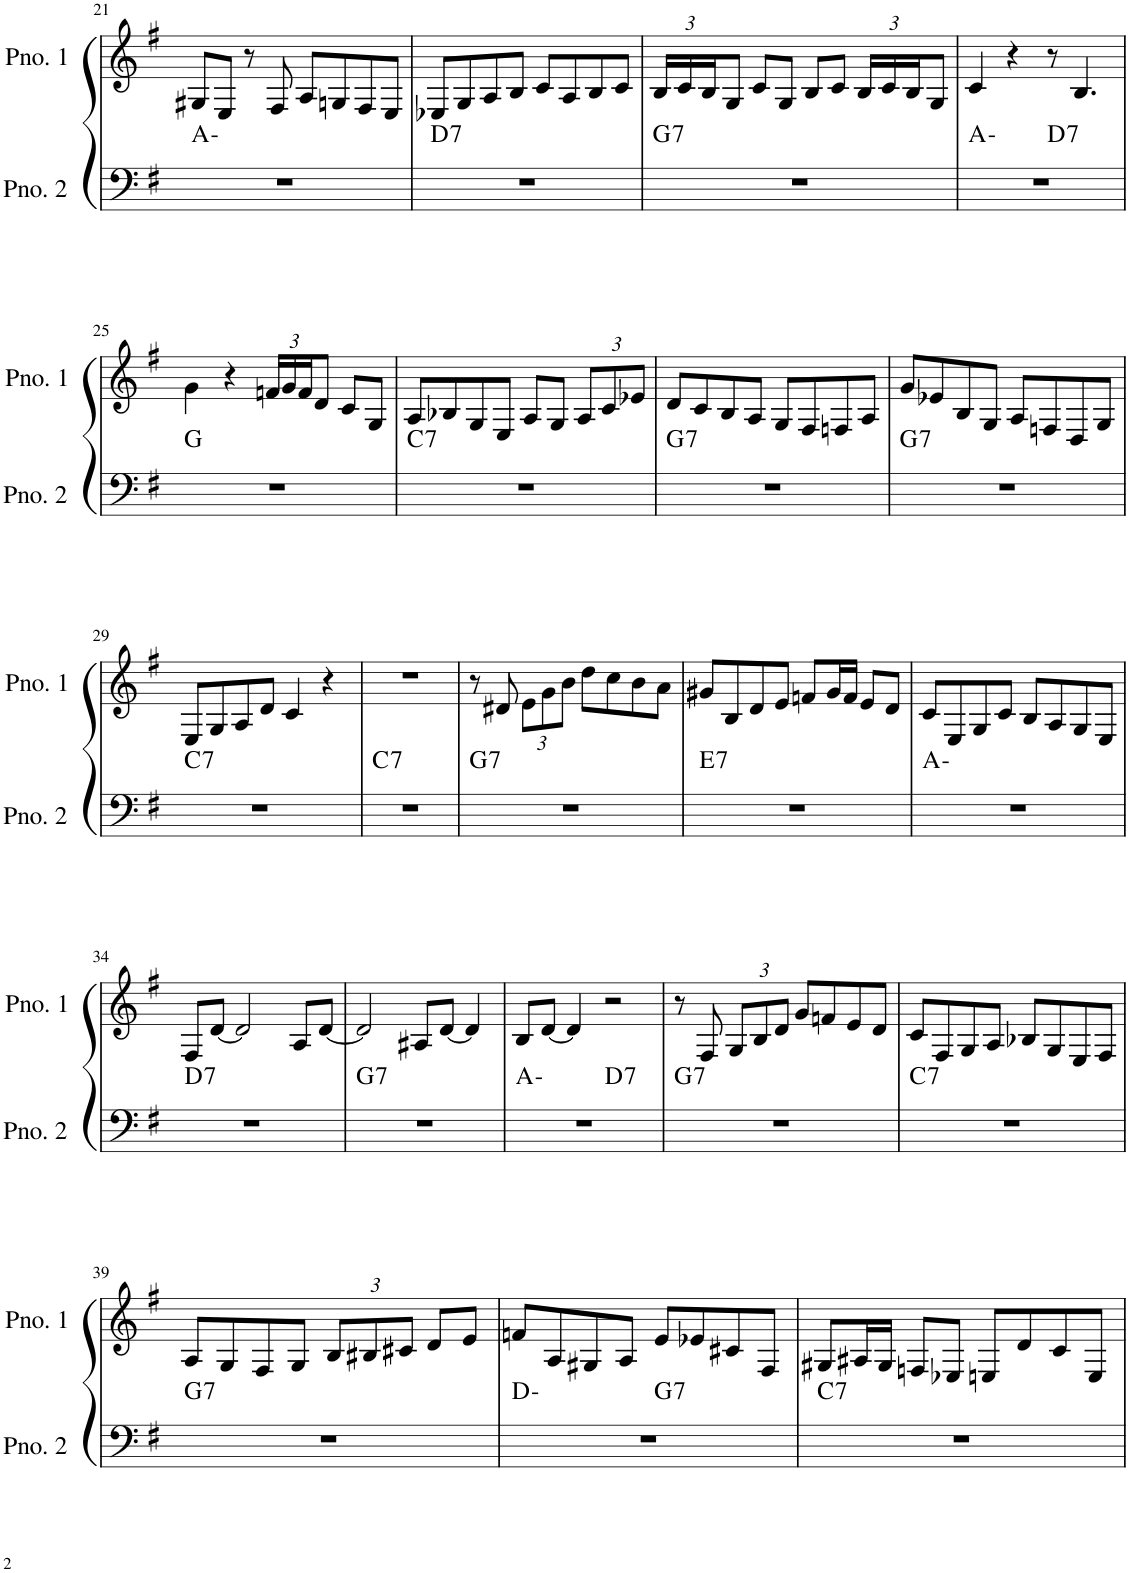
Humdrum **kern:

**kern	**harte	**kern
*part2	*part2	*part1
*staff2	*	*staff1
*I"ピアノ 2	*	*I"ピアノ 1
!!LO:PB:g=z
*clefF4	*	*clefG2
*k[f#]	*	*k[f#]
*M4/4	*	*M4/4
=21	=21	=21
1r	A:min	8G#X/L
.	.	8E/J
.	.	8r
.	.	8F#/
.	.	8A/L
.	.	8Gn/
.	.	8F#/
.	.	8E/J
=22	=22	=22
!	!LO:H:kt=7	!
1r	D:7	8E-X/L
.	.	8G/
.	.	8A/
.	.	8B/J
.	.	8c/L
.	.	8A/
.	.	8B/
.	.	8c/J
=23	=23	=23
*	*	*Xbrackettup
!	!LO:H:kt=7	!
1r	G:7	24B/LL
.	.	24c/
.	.	24B/J
.	.	8G/J
.	.	8c/L
.	.	8G/J
.	.	8B/L
.	.	8c/J
.	.	24B/LL
.	.	24c/
.	.	24B/J
.	.	8G/J
=24	=24	=24
*^	*	*
1r	2ryy	A:min	4c/
.	.	.	4r
!	!	!LO:H:kt=7	!
.	2ryy	D:7	8r
.	.	.	4.B/
*v	*v	*	*
!!LO:LB:g=z
=25	=25	=25
1r	G:maj	4g\
.	.	4r
.	.	24fn/LL
.	.	24g/
.	.	24f/J
.	.	8d/J
.	.	8c/L
.	.	8G/J
=26	=26	=26
!	!LO:H:kt=7	!
1r	C:7	8A/L
.	.	8B-X/
.	.	8G/
.	.	8E/J
.	.	8A/L
.	.	8G/J
.	.	12A/L
.	.	12c/
.	.	12e-X/J
=27	=27	=27
!	!LO:H:kt=7	!
1r	G:7	8d/L
.	.	8c/
.	.	8B/
.	.	8A/J
.	.	8G/L
.	.	8F#/
.	.	8Fn/
.	.	8A/J
=28	=28	=28
!	!LO:H:kt=7	!
1r	G:7	8g/L
.	.	8e-X/
.	.	8B/
.	.	8G/J
.	.	8A/L
.	.	8Fn/
.	.	8D/
.	.	8G/J
!!LO:LB:g=z
=29	=29	=29
!	!LO:H:kt=7	!
1r	C:7	8E/L
.	.	8G/
.	.	8A/
.	.	8d/J
.	.	4c/
.	.	4r
=30	=30	=30
!	!LO:H:kt=7	!
1r	C:7	1r
=31	=31	=31
!	!LO:H:kt=7	!
1r	G:7	8r
.	.	8d#X/
.	.	12e\L
.	.	12g\
.	.	12b\J
.	.	8dd\L
.	.	8cc\
.	.	8b\
.	.	8a\J
=32	=32	=32
!	!LO:H:kt=7	!
1r	E:7	8g#X/L
.	.	8B/
.	.	8d/
.	.	8e/J
.	.	8fn/L
.	.	16g#/L
.	.	16f/JJ
.	.	8e/L
.	.	8d/J
=33	=33	=33
1r	A:min	8c/L
.	.	8E/
.	.	8G/
.	.	8c/J
.	.	8B/L
.	.	8A/
.	.	8G/
.	.	8E/J
!!LO:LB:g=z
=34	=34	=34
!	!LO:H:kt=7	!
1r	D:7	8F#/L
.	.	[8d/J
.	.	2d/]
.	.	8A/L
.	.	[8d/J
=35	=35	=35
!	!LO:H:kt=7	!
1r	G:7	2d/]
.	.	8A#X/L
.	.	[8d/J
.	.	4d/]
=36	=36	=36
*^	*	*
1r	2ryy	A:min	8B/L
.	.	.	[8d/J
.	.	.	4d/]
!	!	!LO:H:kt=7	!
.	2ryy	D:7	2r
=37	=37	=37	=37
!	!	!LO:H:kt=7	!
*v	*v	*	*
1r	G:7	8r
.	.	8F#/
.	.	12G/L
.	.	12B/
.	.	12d/J
.	.	8g/L
.	.	8fn/
.	.	8e/
.	.	8d/J
=38	=38	=38
!	!LO:H:kt=7	!
1r	C:7	8c/L
.	.	8F#/
.	.	8G/
.	.	8A/J
.	.	8B-X/L
.	.	8G/
.	.	8E/
.	.	8F#/J
!!LO:LB:g=z
=39	=39	=39
!	!LO:H:kt=7	!
1r	G:7	8A/L
.	.	8G/
.	.	8F#/
.	.	8G/J
.	.	12B/L
.	.	12B#X/
.	.	12c#X/J
.	.	8d/L
.	.	8e/J
=40	=40	=40
*^	*	*
1r	2ryy	D:min	8fn/L
.	.	.	8A/
.	.	.	8G#X/
.	.	.	8A/J
!	!	!LO:H:kt=7	!
.	2ryy	G:7	8e/L
.	.	.	8e-X/
.	.	.	8c#X/
.	.	.	8F#/J
=41	=41	=41	=41
!	!	!LO:H:kt=7	!
*v	*v	*	*
1r	C:7	8G#X/L
.	.	16A#X/L
.	.	16G#/JJ
.	.	8Fn/L
.	.	8E-X/J
.	.	8En/L
.	.	8d/
.	.	8c/
.	.	8E/J
=	=	=
*-	*-	*-
